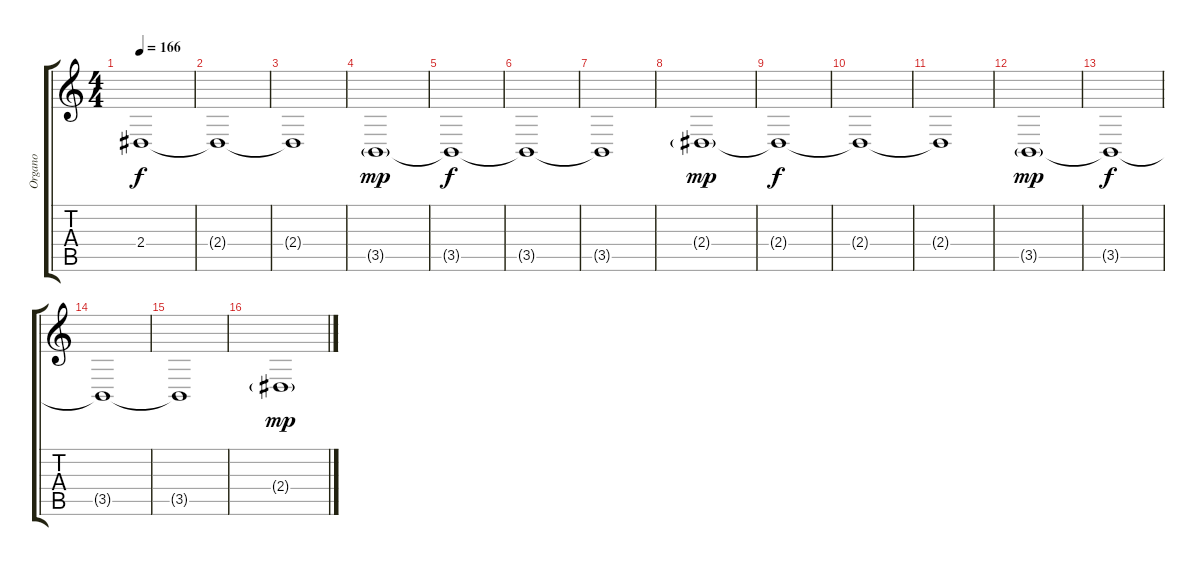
\track ("Organo" "Organo") {instrument percussiveorgan}
\staff {score tabs}
\tuning (Eb4 Bb3 Gb3 Db3 Ab2 Eb2) {hide}
\ts (4 4)
\tempo 166
\clef g2
\ks c
2.4{t}.1{dy f} |
2.4{t}.1 |
2.4{t}.1 |
3.5{g}.1{dy mp} |
3.5{t}.1{dy f} |
3.5{t}.1 |
3.5{t}.1 |
2.4{g}.1{dy mp} |
2.4{t}.1{dy f} |
2.4{t}.1 |
2.4{t}.1 |
3.5{g}.1{dy mp} |
3.5{t}.1{dy f} |
3.5{t}.1 |
3.5{t}.1 |
2.4{g}.1{dy mp}
